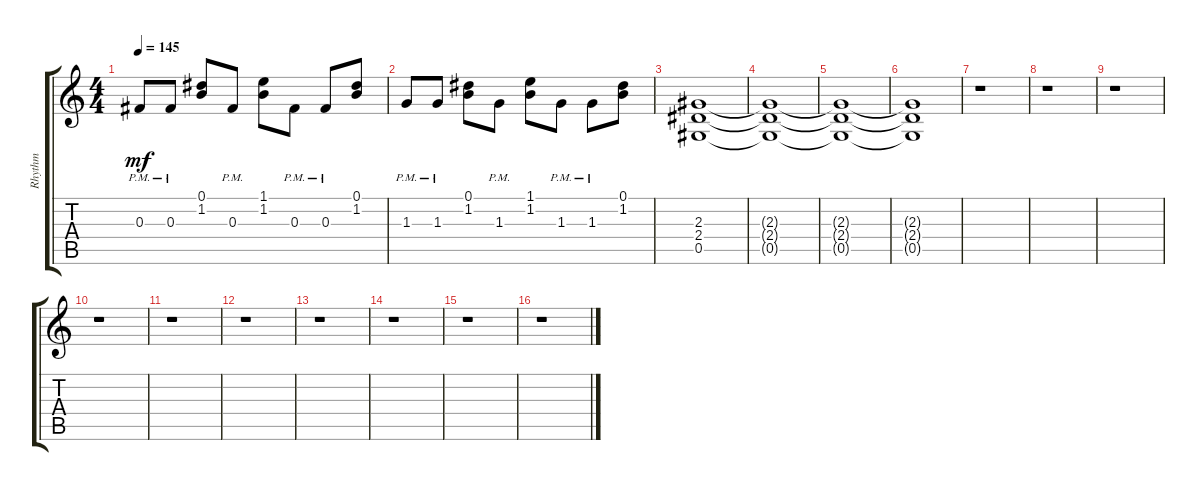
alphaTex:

\track ("Rhythm" "Rhythm") {instrument distortionguitar}
\staff {score tabs}
\tuning (Eb4 Bb3 Gb3 Db3 Ab2 Eb2) {hide}
\ts (4 4)
\tempo 145
\clef g2
\ks c
0.3{pm}.8{dy mf} 0.3{pm}.8 (0.1 1.2).8 0.3{pm}.8 (1.1 1.2).8 0.3{pm}.8 0.3{pm}.8 (0.1 1.2).8 |
1.3{pm}.8 1.3{pm}.8 (0.1 1.2).8 1.3{pm}.8 (1.1 1.2).8 1.3{pm}.8 1.3{pm}.8 (0.1 1.2).8 |
(2.3 2.4 0.5).1 |
(2.3{t} 2.4{t} 0.5{t}).1 |
(2.3{t} 2.4{t} 0.5{t}).1 |
(2.3{t} 2.4{t} 0.5{t}).1 |
r.1 |
r.1 |
r.1 |
r.1 |
r.1 |
r.1 |
r.1 |
r.1 |
r.1 |
r.1
